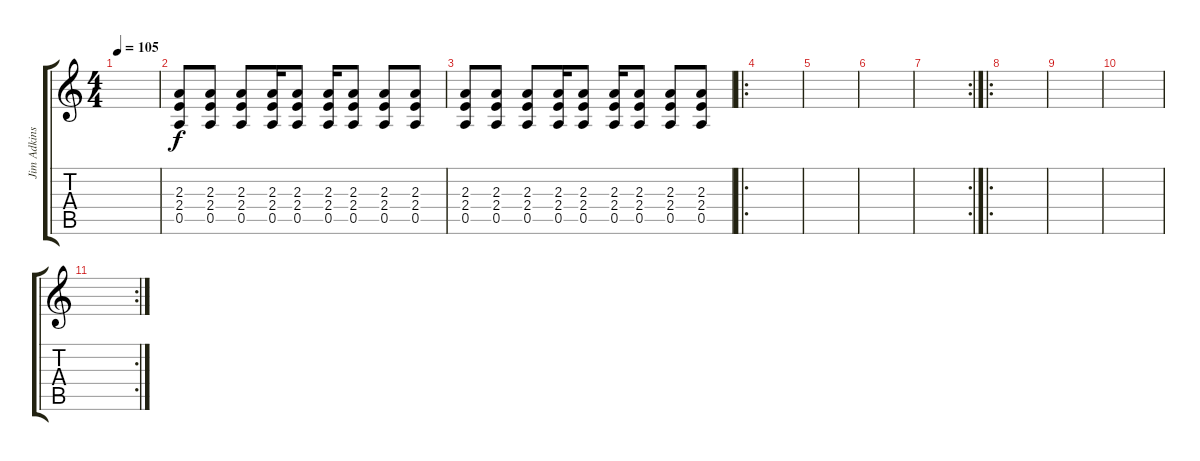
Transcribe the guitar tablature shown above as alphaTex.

\track ("Jim Adkins (weird distortion)" "Jim Adkins") {instrument electricguitarjazz}
\staff {score tabs}
\tuning (E4 B3 G3 D3 A2 D2) {hide}
\ts (4 4)
\tempo 105
\clef g2
\ks c
|
(2.3 2.4 0.5).8 (2.3 2.4 0.5).8 (2.3 2.4 0.5).8 (2.3 2.4 0.5).16 (2.3 2.4 0.5).8 (2.3 2.4 0.5).16 (2.3 2.4 0.5).8 (2.3 2.4 0.5).8 (2.3 2.4 0.5).8 |
(2.3 2.4 0.5).8 (2.3 2.4 0.5).8 (2.3 2.4 0.5).8 (2.3 2.4 0.5).16 (2.3 2.4 0.5).8 (2.3 2.4 0.5).16 (2.3 2.4 0.5).8 (2.3 2.4 0.5).8 (2.3 2.4 0.5).8 |
\ro
|
|
|
\rc 2
|
\ro
|
|
|
\rc 2
